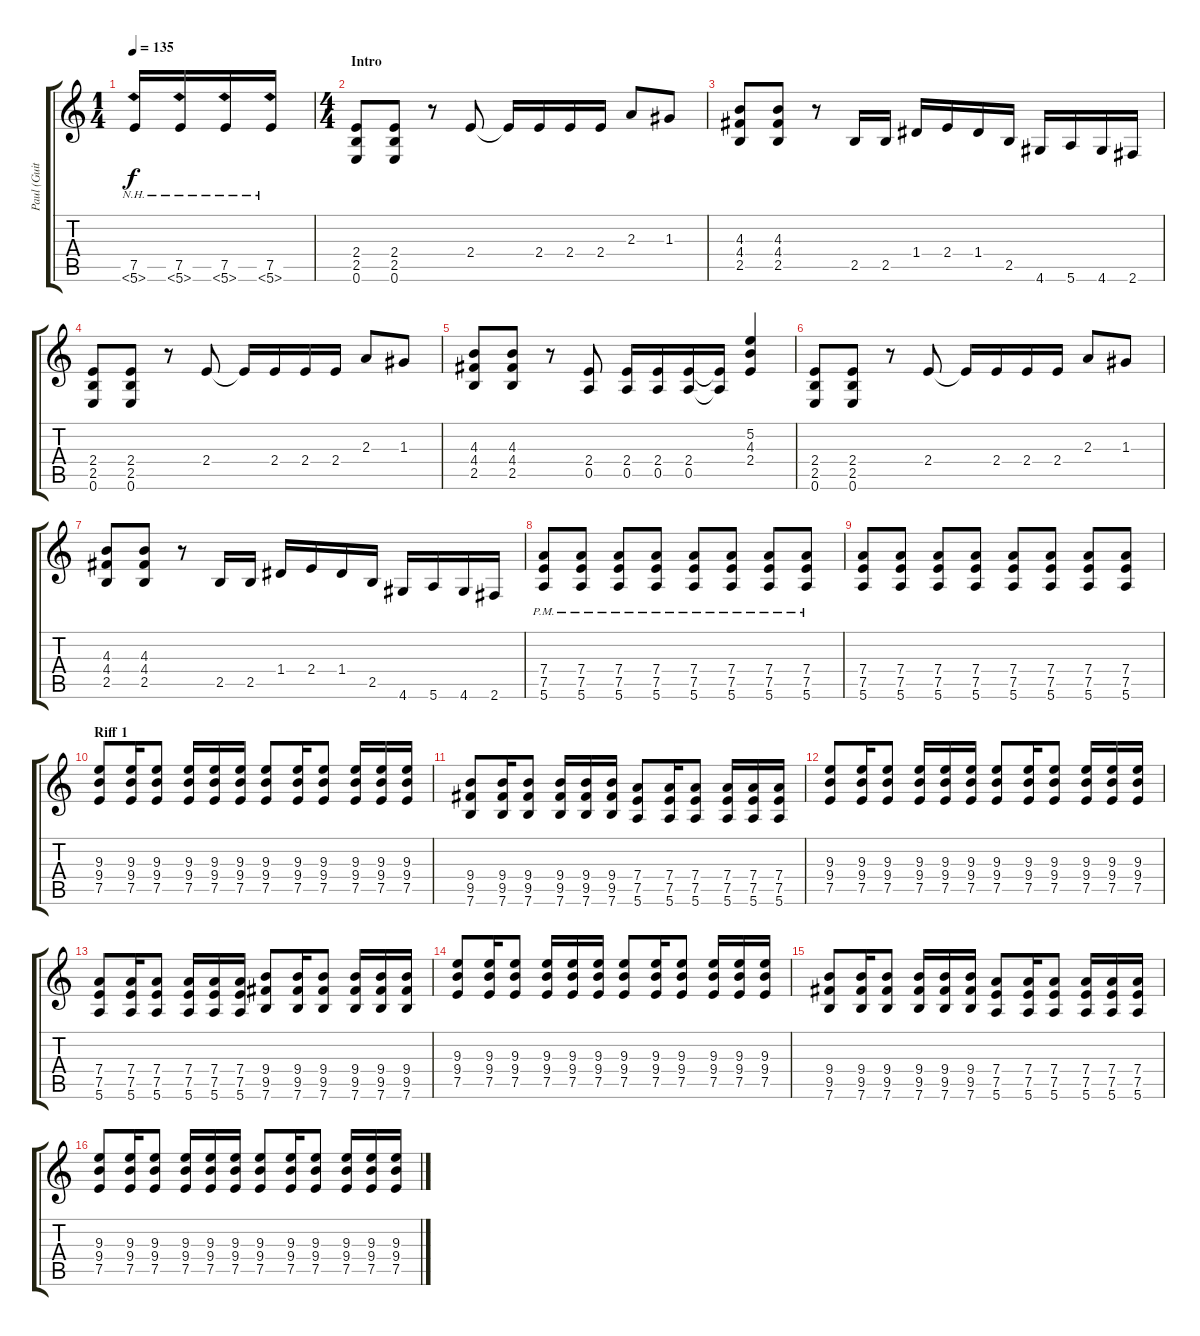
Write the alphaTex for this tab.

\track ("Paul (Guitar)" "Paul (Guit") {instrument distortionguitar}
\staff {score tabs}
\tuning (E4 B3 G3 D3 A2 E2) {hide}
\ts (1 4)
\tempo 135
\clef g2
\ks c
(7.5 5.6{nh}).16{dy f instrument guitarharmonics} (7.5 5.6{nh}).16 (7.5 5.6{nh}).16 (7.5 5.6{nh}).16 |
\ts (4 4)
\section ("" "Intro")
(2.4 2.5 0.6).8{instrument distortionguitar} (2.4 2.5 0.6).8 r.8 2.4.8 2.4{t}.16 2.4.16 2.4.16 2.4.16 2.3.8 1.3.8 |
(4.3 4.4 2.5).8 (4.3 4.4 2.5).8 r.8 2.5.16 2.5.16 1.4.16 2.4.16 1.4.16 2.5.16 4.6.16 5.6.16 4.6.16 2.6.16 |
(2.4 2.5 0.6).8 (2.4 2.5 0.6).8 r.8 2.4.8 2.4{t}.16 2.4.16 2.4.16 2.4.16 2.3.8 1.3.8 |
(4.3 4.4 2.5).8 (4.3 4.4 2.5).8 r.8 (2.4 0.5).8 (2.4 0.5).16 (2.4 0.5).16 (2.4 0.5).16 (2.4{t} 0.5{t}).16 (5.2 4.3 2.4).4 |
(2.4 2.5 0.6).8 (2.4 2.5 0.6).8 r.8 2.4.8 2.4{t}.16 2.4.16 2.4.16 2.4.16 2.3.8 1.3.8 |
(4.3 4.4 2.5).8 (4.3 4.4 2.5).8 r.8 2.5.16 2.5.16 1.4.16 2.4.16 1.4.16 2.5.16 4.6.16 5.6.16 4.6.16 2.6.16 |
(7.4 7.5 5.6{pm}).8 (7.4 7.5 5.6{pm}).8 (7.4 7.5 5.6{pm}).8 (7.4 7.5 5.6{pm}).8 (7.4 7.5 5.6{pm}).8 (7.4 7.5 5.6{pm}).8 (7.4 7.5 5.6{pm}).8 (7.4 7.5 5.6{pm}).8 |
(7.4 7.5 5.6).8{volume 15} (7.4 7.5 5.6).8 (7.4 7.5 5.6).8 (7.4 7.5 5.6).8 (7.4 7.5 5.6).8 (7.4 7.5 5.6).8 (7.4 7.5 5.6).8 (7.4 7.5 5.6).8 |
\section ("" "Riff 1")
(9.3 9.4 7.5).8{volume 13} (9.3 9.4 7.5).16 (9.3 9.4 7.5).8 (9.3 9.4 7.5).16 (9.3 9.4 7.5).16 (9.3 9.4 7.5).16 (9.3 9.4 7.5).8 (9.3 9.4 7.5).16 (9.3 9.4 7.5).8 (9.3 9.4 7.5).16 (9.3 9.4 7.5).16 (9.3 9.4 7.5).16 |
(9.4 9.5 7.6).8 (9.4 9.5 7.6).16 (9.4 9.5 7.6).8 (9.4 9.5 7.6).16 (9.4 9.5 7.6).16 (9.4 9.5 7.6).16 (7.4 7.5 5.6).8 (7.4 7.5 5.6).16 (7.4 7.5 5.6).8 (7.4 7.5 5.6).16 (7.4 7.5 5.6).16 (7.4 7.5 5.6).16 |
(9.3 9.4 7.5).8 (9.3 9.4 7.5).16 (9.3 9.4 7.5).8 (9.3 9.4 7.5).16 (9.3 9.4 7.5).16 (9.3 9.4 7.5).16 (9.3 9.4 7.5).8 (9.3 9.4 7.5).16 (9.3 9.4 7.5).8 (9.3 9.4 7.5).16 (9.3 9.4 7.5).16 (9.3 9.4 7.5).16 |
(7.4 7.5 5.6).8 (7.4 7.5 5.6).16 (7.4 7.5 5.6).8 (7.4 7.5 5.6).16 (7.4 7.5 5.6).16 (7.4 7.5 5.6).16 (9.4 9.5 7.6).8 (9.4 9.5 7.6).16 (9.4 9.5 7.6).8 (9.4 9.5 7.6).16 (9.4 9.5 7.6).16 (9.4 9.5 7.6).16 |
(9.3 9.4 7.5).8 (9.3 9.4 7.5).16 (9.3 9.4 7.5).8 (9.3 9.4 7.5).16 (9.3 9.4 7.5).16 (9.3 9.4 7.5).16 (9.3 9.4 7.5).8 (9.3 9.4 7.5).16 (9.3 9.4 7.5).8 (9.3 9.4 7.5).16 (9.3 9.4 7.5).16 (9.3 9.4 7.5).16 |
(9.4 9.5 7.6).8 (9.4 9.5 7.6).16 (9.4 9.5 7.6).8 (9.4 9.5 7.6).16 (9.4 9.5 7.6).16 (9.4 9.5 7.6).16 (7.4 7.5 5.6).8 (7.4 7.5 5.6).16 (7.4 7.5 5.6).8 (7.4 7.5 5.6).16 (7.4 7.5 5.6).16 (7.4 7.5 5.6).16 |
(9.3 9.4 7.5).8 (9.3 9.4 7.5).16 (9.3 9.4 7.5).8 (9.3 9.4 7.5).16 (9.3 9.4 7.5).16 (9.3 9.4 7.5).16 (9.3 9.4 7.5).8 (9.3 9.4 7.5).16 (9.3 9.4 7.5).8 (9.3 9.4 7.5).16 (9.3 9.4 7.5).16 (9.3 9.4 7.5).16
